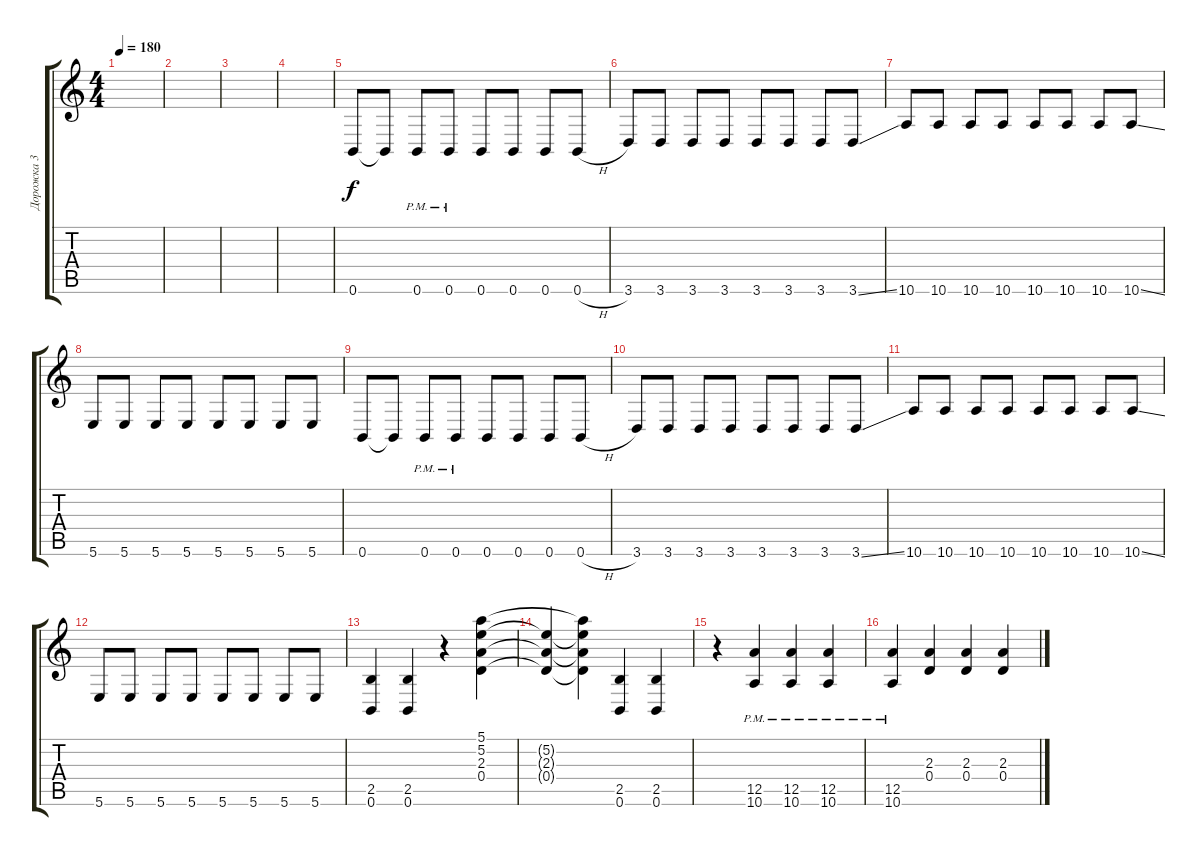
\track ("Дорожка 3" "Дорожка 3") {instrument distortionguitar}
\staff {score tabs}
\tuning (E4 B3 G3 D3 A2 B1) {hide}
\ts (4 4)
\tempo 180
\clef g2
\ks c
|
|
|
|
0.6.8 0.6{t}.8 0.6{pm}.8 0.6{pm}.8 0.6.8 0.6.8 0.6.8 0.6{h}.8 |
3.6.8 3.6.8 3.6.8 3.6.8 3.6.8 3.6.8 3.6.8 3.6{ss}.8 |
10.6.8 10.6.8 10.6.8 10.6.8 10.6.8 10.6.8 10.6.8 10.6{ss}.8 |
5.6.8 5.6.8 5.6.8 5.6.8 5.6.8 5.6.8 5.6.8 5.6.8 |
0.6.8 0.6{t}.8 0.6{pm}.8 0.6{pm}.8 0.6.8 0.6.8 0.6.8 0.6{h}.8 |
3.6.8 3.6.8 3.6.8 3.6.8 3.6.8 3.6.8 3.6.8 3.6{ss}.8 |
10.6.8 10.6.8 10.6.8 10.6.8 10.6.8 10.6.8 10.6.8 10.6{ss}.8 |
5.6.8 5.6.8 5.6.8 5.6.8 5.6.8 5.6.8 5.6.8 5.6.8 |
(2.5 0.6).4 (2.5 0.6).4 r.4 (5.1 5.2 2.3 0.4).4 |
(5.2{t} 2.3{t} 0.4{t}).4 (5.1{t} 5.2{t} 2.3{t} 0.4{t}).4 (2.5 0.6).4 (2.5 0.6).4 |
r.4 (12.5{pm} 10.6).4 (12.5{pm} 10.6).4 (12.5{pm} 10.6).4 |
(12.5{pm} 10.6).4 (2.3 0.4).4 (2.3 0.4).4 (2.3 0.4).4
